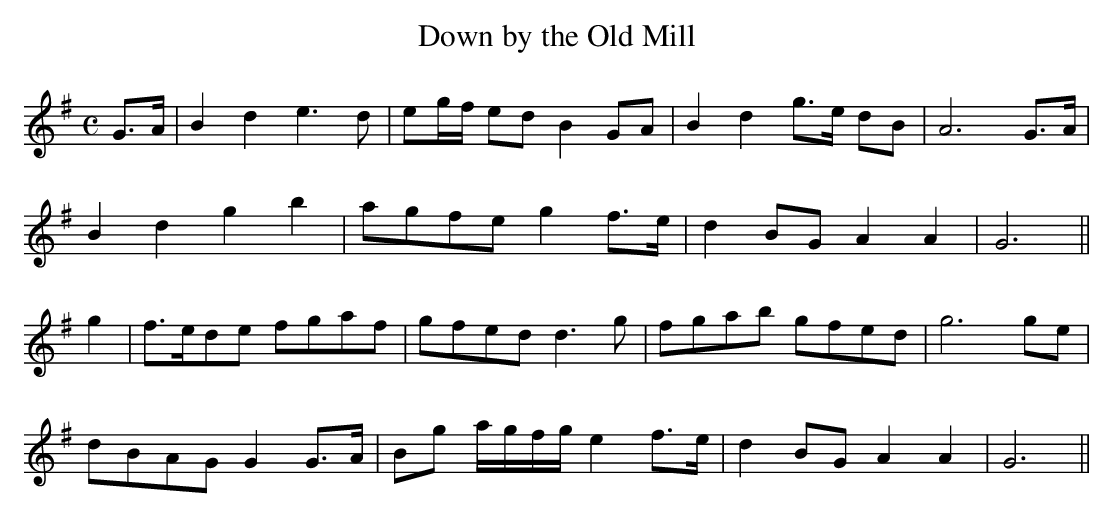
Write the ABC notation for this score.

X:1
T: Down by the Old Mill
M: C
L: 1/8
K: G
G>A|B2 d2 e3 d|eg/f/ ed B2 GA|B2 d2 g>e dB|A6 G>A|
B2 d2 g2 b2|agfe g2 f>e|d2 BG A2 A2|G6||
g2|f>ede fgaf|gfed d3 g|fgab gfed|g6 ge|
dBAG G2 G>A|Bg a/g/f/g/ e2 f>e|d2 BG A2 A2|G6||
